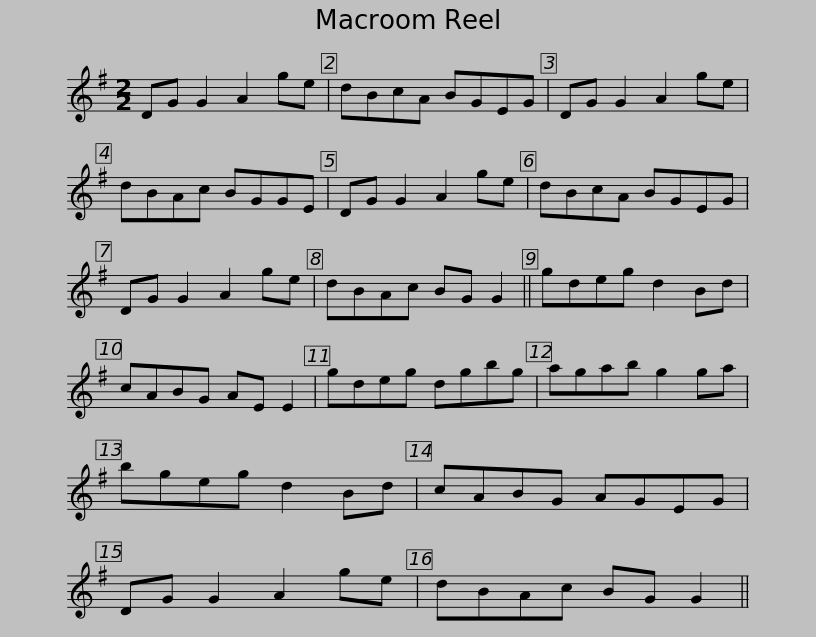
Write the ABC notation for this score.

X:1
L:1/8
M:2/2
I:linebreak $
K:G
V:1 treble
V:1
 DG G2 A2 ge | dBcA BGEG | DG G2 A2 ge | dBAc BGGE | DG G2 A2 ge | %5
 dBcA BGEG |$ DG G2 A2 ge | dBAc BG G2 || gdeg d2 Bd | cABG AE E2 | %10
 gdeg dgbg | agab g2 ga |$ bgeg d2 Bd | cABG AGEG | DG G2 A2 ge | %15
 dBAc BG G2 || %16
